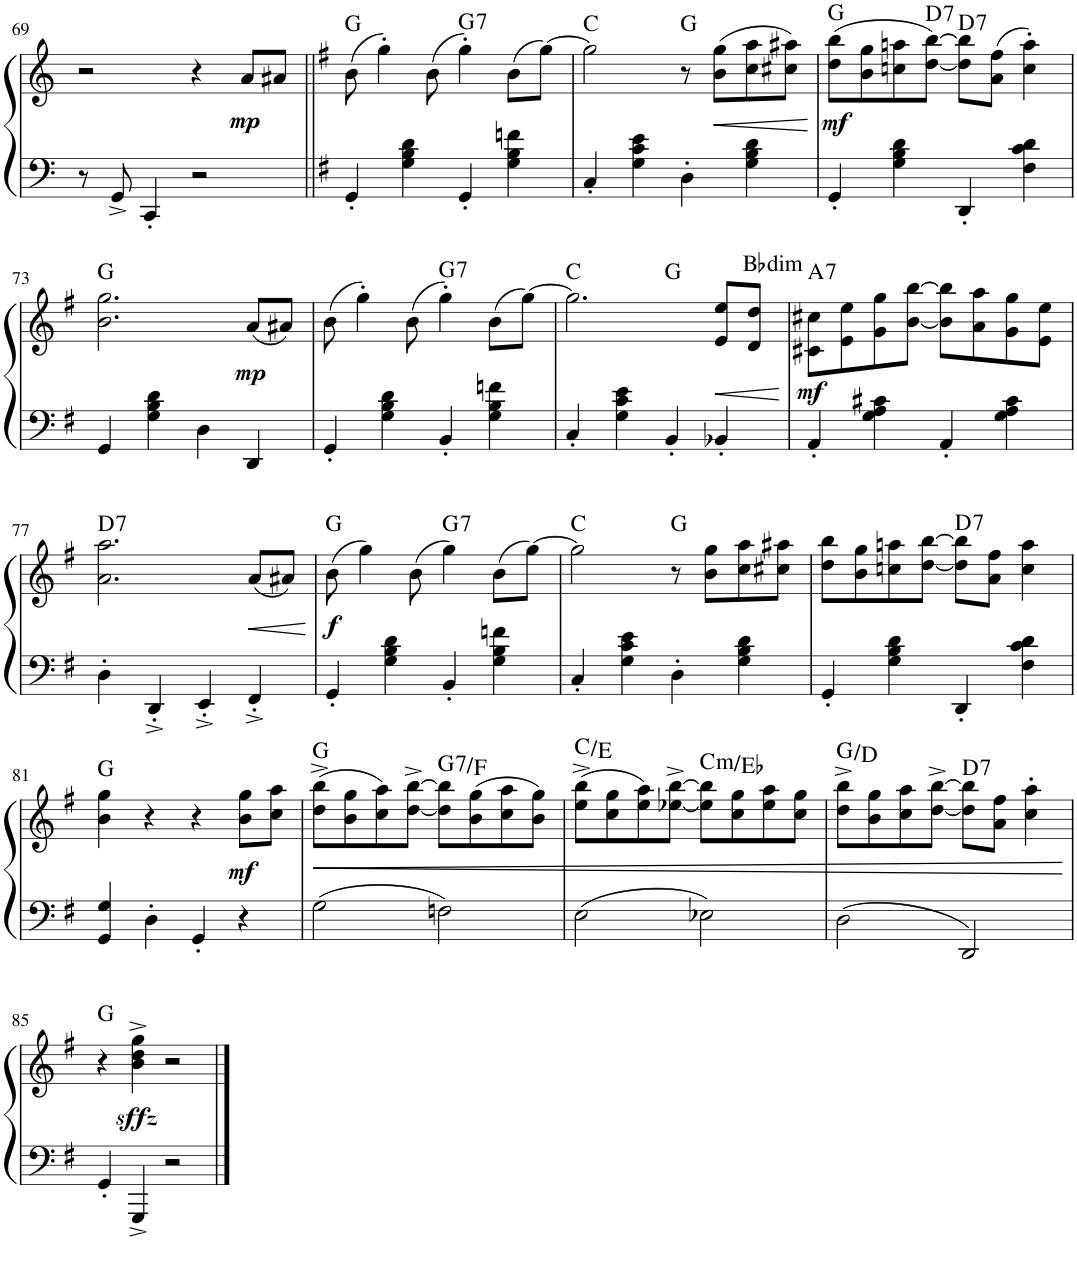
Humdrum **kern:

**kern	**kern	**dynam	**harte
*part1	*part1	*part1	*part1
*staff2	*staff1	*staff1/2	*
*I"Piano	*	*	*
!!LO:PB:g=z
*clefG2	*clefF4	*	*
*k[]	*k[]	*	*
*a:	*a:	*	*
*M2/2	*M2/2	*	*
*met(c|)	*met(c|)	*	*
=69	=69	=69	=69
8r	2r	.	.
8GG^/	.	.	.
4CC'/	.	.	.
2r	4r	.	.
!	!	!LO:DY:b	!
.	8a/L	mp	.
.	8a#X/J	.	.
=70||	=70||	=70||	=70||
*k[f#]	*k[f#]	*	*
*e:	*e:	*	*
4GG'/	(>8b\	.	G:maj
.	4gg'\)	.	.
4G\ 4B\ 4d\	.	.	.
.	(>8b\	.	.
!	!	!	!LO:H:kt=7
4GG'/	4gg'\)	.	G:7
4G\ 4B\ 4fn\	(>8b\L	.	.
.	[8gg\J)	.	.
=71	=71	=71	=71
4C'/	2gg\]	.	C:maj
4G\ 4c\ 4e\	.	.	.
4D'\	8r	.	G:maj
!	!	!LO:HP:b	!
.	(8b\ 8gg\L	<	.
4G\ 4B\ 4d\	8cc\ 8aa\	.	.
.	8cc#X\ 8aa#X\J)	.	.
.	.	[	.
=72	=72	=72	=72
!	!	!LO:DY:b	!
4GG'/	(8dd\ 8bb\L	mf	G:maj
.	8b\ 8gg\	.	.
4G\ 4B\ 4d\	8ccn\ 8aan\	.	.
!	!	!	!LO:H:kt=7
.	[8dd\ [8bb\J)	.	D:7
!	!	!	!LO:H:kt=7
4DD'/	8dd\] 8bb\]L	.	D:7
.	(8a\ 8ff#\J	.	.
4F#\ 4c\ 4d\	4cc\' 4aa\')	.	.
!!LO:LB:g=z
=73	=73	=73	=73
4GG/	2.b\ 2.gg\	.	G:maj
4G\ 4B\ 4d\	.	.	.
4D\	.	.	.
!	!	!LO:DY:b	!
4DD/	(<8a/L	mp	.
.	8a#X/J)	.	.
=74	=74	=74	=74
4GG'/	(>8b\	.	.
.	4gg'\)	.	.
4G\ 4B\ 4d\	.	.	.
.	(>8b\	.	.
!	!	!	!LO:H:kt=7
4BB'/	4gg'\)	.	G:7
4G\ 4B\ 4fn\	(>8b\L	.	.
.	[8gg\J)	.	.
=75	=75	=75	=75
*	*^	*	*
4C'/	2.gg\]	2ryy	.	C:maj
4G\ 4c\ 4e\	.	.	.	.
4BB'/	.	2ryy	.	G:maj
!	!	!	!LO:HP:b	!
4BB-X'/	8e/ 8ee/L	.	<	.
!	!	!	!	!LO:H:kt=dim
.	8d/ 8dd/J	.	.	Bb:dim
.	.	.	[	.
=76	=76	=76	=76	=76
!	!	!	!LO:DY:b	!LO:H:kt=7
*	*v	*v	*	*
4AA'/	8c#X\ 8cc#X\L	mf	A:7
.	8e\ 8ee\	.	.
4G\ 4A\ 4c#X\	8g\ 8gg\	.	.
.	[8b\ [8bb\J	.	.
4AA'/	8b\] 8bb\]L	.	.
.	8a\ 8aa\	.	.
4G\ 4A\ 4c#\	8g\ 8gg\	.	.
.	8e\ 8ee\J	.	.
!!LO:LB:g=z
=77	=77	=77	=77
!	!	!	!LO:H:kt=7
4D'\	2.a\ 2.aa\	.	D:7
4DD'^/	.	.	.
4EE'^/	.	.	.
!	!	!LO:HP:b	!
4FF#'^/	(<8a/L	<	.
.	8a#X/J)	.	.
.	.	[	.
=78	=78	=78	=78
!	!	!LO:DY:b	!
4GG'/	(>8b\	f	G:maj
.	4gg\)	.	.
4G\ 4B\ 4d\	.	.	.
.	(>8b\	.	.
!	!	!	!LO:H:kt=7
4BB'/	4gg\)	.	G:7
4G\ 4B\ 4fn\	(>8b\L	.	.
.	[8gg\J)	.	.
=79	=79	=79	=79
4C'/	2gg\]	.	C:maj
4G\ 4c\ 4e\	.	.	.
4D'\	8r	.	G:maj
.	8b\ 8gg\L	.	.
4G\ 4B\ 4d\	8cc\ 8aa\	.	.
.	8cc#X\ 8aa#X\J	.	.
=80	=80	=80	=80
4GG'/	8dd\ 8bb\L	.	.
.	8b\ 8gg\	.	.
4G\ 4B\ 4d\	8ccn\ 8aan\	.	.
.	[8dd\ [8bb\J	.	.
!	!	!	!LO:H:kt=7
4DD'/	8dd\] 8bb\]L	.	D:7
.	8a\ 8ff#\J	.	.
4F#\ 4c\ 4d\	4cc\ 4aa\	.	.
!!LO:LB:g=z
=81	=81	=81	=81
4GG/ 4G/	4b\ 4gg\	.	G:maj
4D'\	4r	.	.
4GG'/	4r	.	.
!	!	!LO:DY:b	!
4r	8b\ 8gg\L	mf	.
.	8cc\ 8aa\J	.	.
=82	=82	=82	=82
!	!	!LO:HP:b	!
2G\	(8dd\^ 8bb\^L	<	G:maj
.	8b\ 8gg\	.	.
.	8cc\ 8aa\)	.	.
.	[8dd\^ [8bb\^J	.	.
!	!	!	!LO:H:kt=7
2Fn\	8dd\] 8bb\]L	.	G:7/b7
.	(8b\ 8gg\	.	.
.	8cc\ 8aa\	.	.
.	8b\ 8gg\J)	.	.
=83	=83	=83	=83
2E\	(8ee\^ 8bb\^L	.	C:maj/3
.	8cc\ 8gg\	.	.
.	8ee\ 8aa\)	.	.
.	[8ee-X\^ [8bb\^J	.	.
!	!	!	!LO:H:kt=m
2E-X\	8ee-\] 8bb\]L	.	C:min/b3
.	8cc\ 8gg\	.	.
.	8ee-\ 8aa\	.	.
.	8cc\ 8gg\J	.	.
=84	=84	=84	=84
2D\	8dd\^ 8bb\^L	.	G:maj/5
.	8b\ 8gg\	.	.
.	8cc\ 8aa\	.	.
.	[8dd\^ [8bb\^J	.	.
!	!	!	!LO:H:kt=7
2DD/	8dd\] 8bb\]L	.	D:7
.	8a\ 8ff#\J	.	.
.	4cc\' 4aa\'	.	.
.	.	[	.
!!LO:LB:g=z
=85	=85	=85	=85
4GG'/	4r	.	G:maj
!	!	!LO:DY:b	!
4GGG^/	4b\^ 4dd\^ 4gg\^	sffz	.
2r	2r	.	.
==	==	==	==
*-	*-	*-	*-
